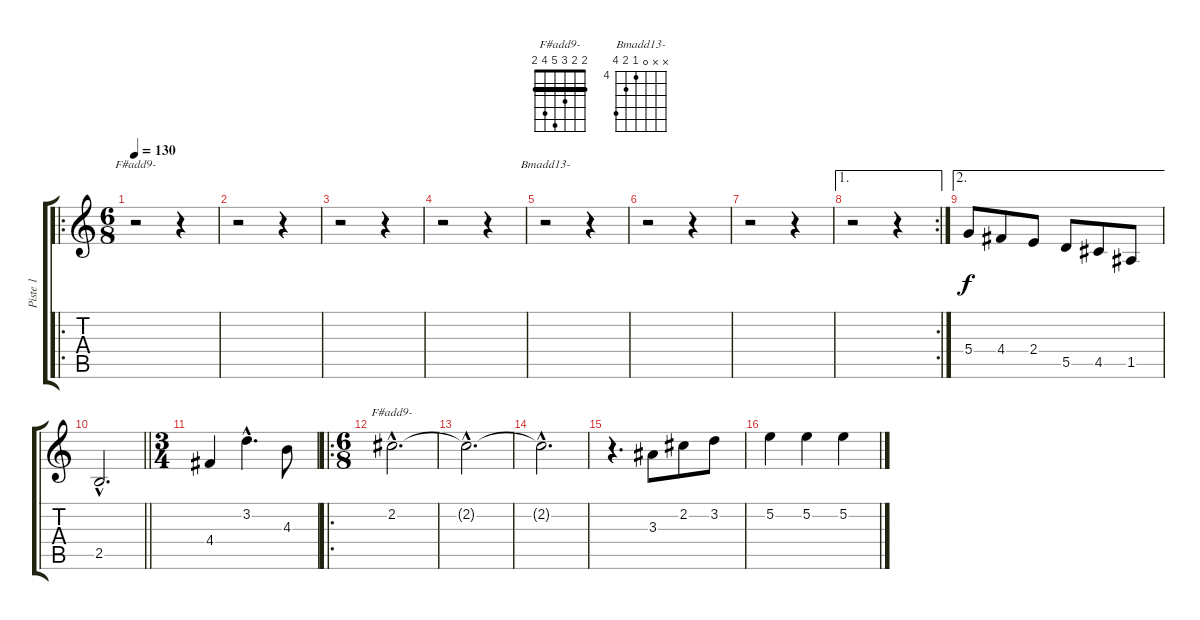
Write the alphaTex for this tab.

\track ("Piste 1" "Piste 1") {instrument acousticguitarnylon}
\staff {score tabs}
\tuning (E4 B3 G3 D3 A2 E2) {hide}
\chord ("F#add9-" x x 0 4 4 2)
\chord ("Bmadd13-" x x 0 4 5 7) {firstfret 4}
\chord ("F#add9-" 2 2 3 5 4 2) {barre 2}
\ro
\ts (6 8)
\tempo 130
\clef g2
\ks c
r.2{ch "F#add9-" dy f instrument acousticguitarnylon} r.4 |
r.2 r.4 |
r.2 r.4 |
r.2 r.4 |
r.2{ch "Bmadd13-"} r.4 |
r.2 r.4 |
r.2 r.4 |
\ae 1
\rc 2
r.2 r.4 |
\ae 2
5.4.8 4.4.8 2.4.8 5.5.8 4.5.8 1.5.8 |
\barLineRight lightlight
2.5{hac}.2{d} |
\ts (3 4)
4.4.4 3.2{hac}.4{d} 4.3.8 |
\ro
\ts (6 8)
2.2{hac}.2{d ch "F#add9-"} |
2.2{hac t}.2{d} |
2.2{hac t}.2{d} |
r.4{d} 3.3.8 2.2.8 3.2.8 |
5.2.4 5.2.4 5.2.4
